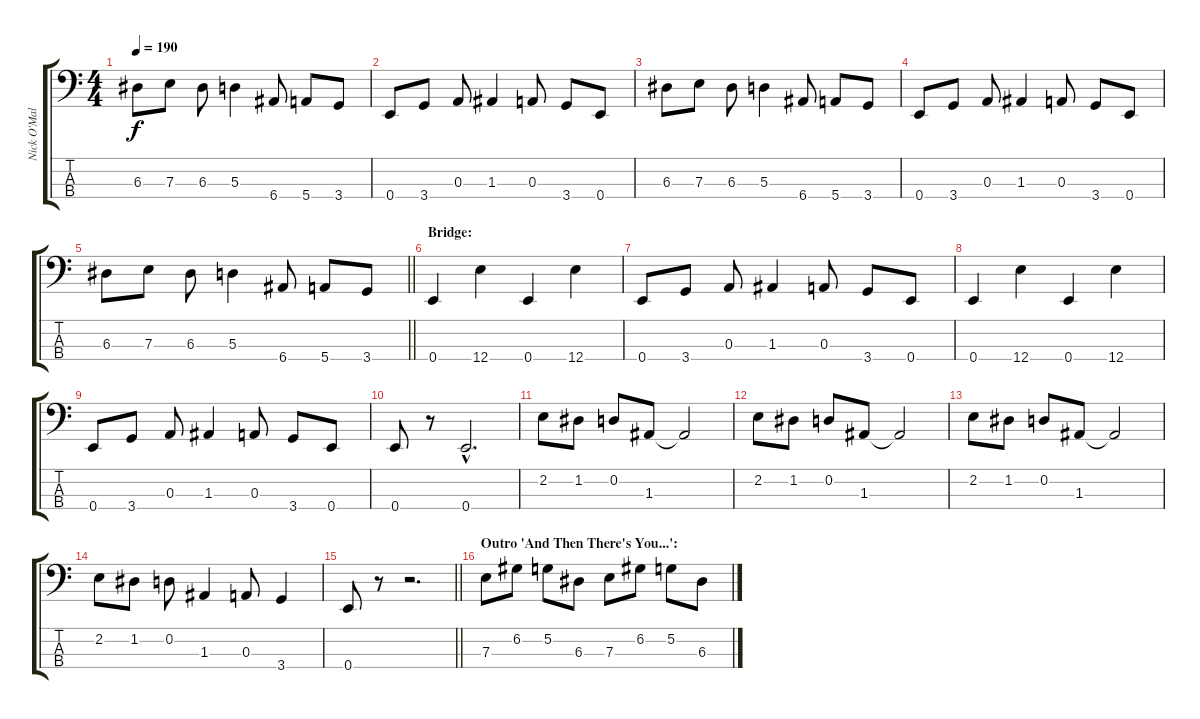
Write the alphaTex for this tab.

\track ("Nick O'Malley (Bass)" "Nick O'Mal") {instrument distortionguitar}
\staff {score tabs}
\tuning (G2 D2 A1 E1) {hide}
\ts (4 4)
\tempo 190
\clef f4
\ks c
6.3.8{dy f} 7.3.8 6.3.8 5.3.4 6.4.8 5.4.8 3.4.8 |
0.4.8 3.4.8 0.3.8 1.3.4 0.3.8 3.4.8 0.4.8 |
6.3.8 7.3.8 6.3.8 5.3.4 6.4.8 5.4.8 3.4.8 |
0.4.8 3.4.8 0.3.8 1.3.4 0.3.8 3.4.8 0.4.8 |
\barLineRight lightlight
6.3.8 7.3.8 6.3.8 5.3.4 6.4.8 5.4.8 3.4.8 |
\section ("" "Bridge:")
0.4.4 12.4.4 0.4.4 12.4.4 |
0.4.8 3.4.8 0.3.8 1.3.4 0.3.8 3.4.8 0.4.8 |
0.4.4 12.4.4 0.4.4 12.4.4 |
0.4.8 3.4.8 0.3.8 1.3.4 0.3.8 3.4.8 0.4.8 |
0.4.8 r.8 0.4{hac}.2{d} |
2.2.8 1.2.8 0.2.8 1.3.8 1.3{t}.2 |
2.2.8 1.2.8 0.2.8 1.3.8 1.3{t}.2 |
2.2.8 1.2.8 0.2.8 1.3.8 1.3{t}.2 |
2.2.8 1.2.8 0.2.8 1.3.4 0.3.8 3.4.4 |
\barLineRight lightlight
0.4.8 r.8 r.2{d} |
\section ("" "Outro 'And Then There's You...':")
7.3.8 6.2.8 5.2.8 6.3.8 7.3.8 6.2.8 5.2.8 6.3.8
